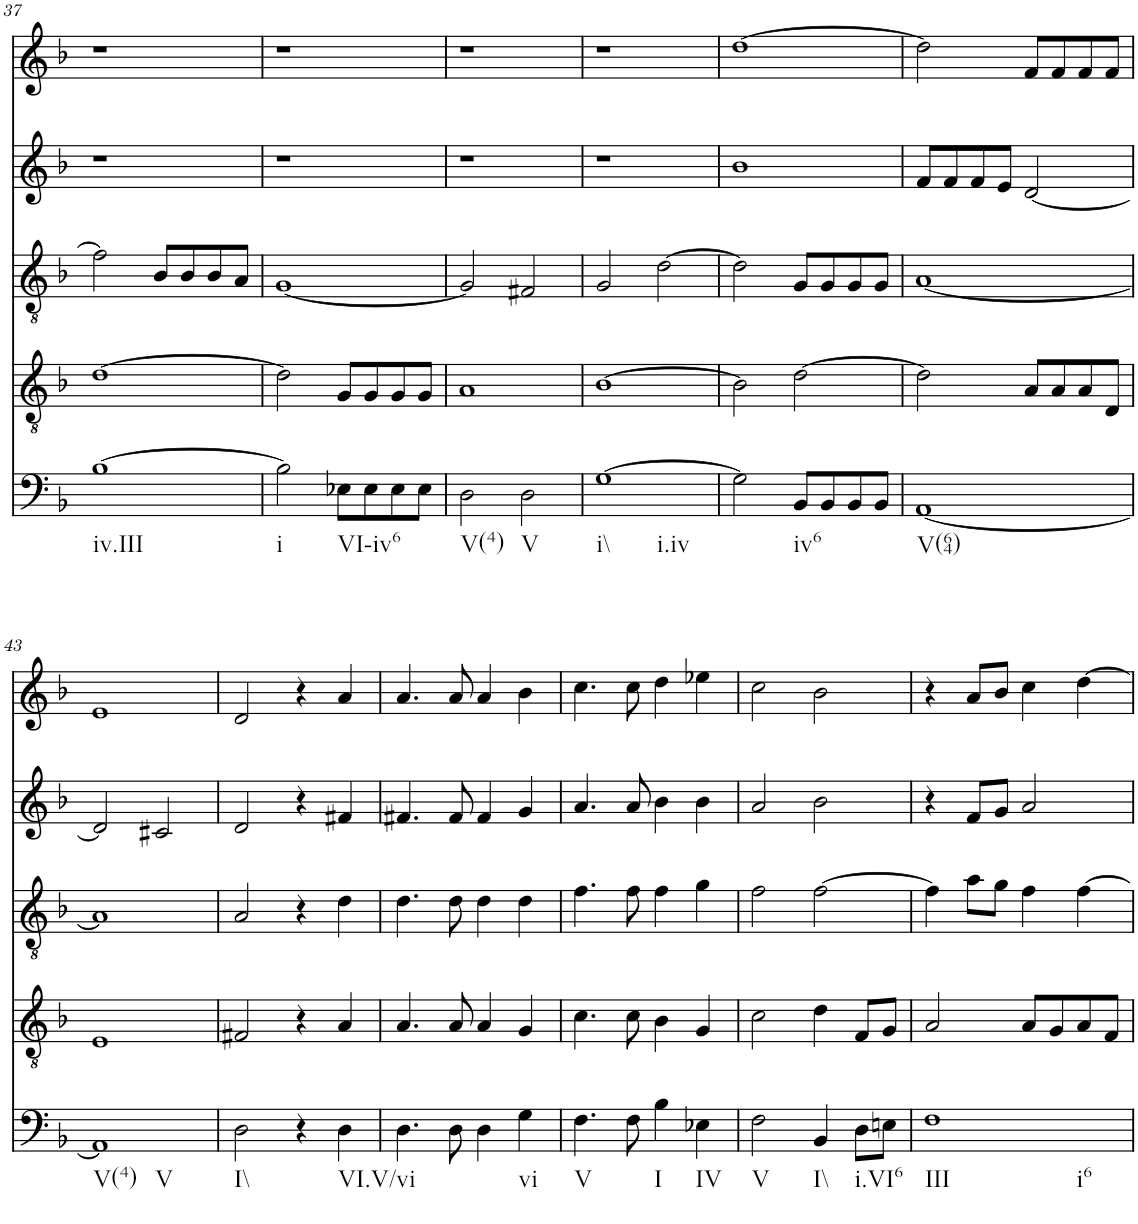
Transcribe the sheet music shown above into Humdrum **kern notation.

**kern	**kern	**kern	**kern	**kern
*part5	*part4	*part3	*part2	*part1
*staff5	*staff4	*staff3	*staff2	*staff1
*I"vox	*I"vox	*I"vox	*I"vox	*I"vox
!!LO:PB:g=z
*clefF4	*clefGv2	*clefGv2	*clefG2	*clefG2
*k[b-]	*k[b-]	*k[b-]	*k[b-]	*k[b-]
*M4/4	*M4/4	*M4/4	*M4/4	*M4/4
=37	=37	=37	=37	=37
!LO:TX:b:t=iv.III	!	!	!	!
[1B-	[1d	2f\]	1r	1r
.	.	8B-/L	.	.
.	.	8B-/	.	.
.	.	8B-/	.	.
.	.	8A/J	.	.
=38	=38	=38	=38	=38
!LO:TX:b:t=i	!	!	!	!
2B-\]	2d\]	[1G	1r	1r
!LO:TX:b:t=VI-iv6	!	!	!	!
8E-X\L	8G/L	.	.	.
8E-\	8G/	.	.	.
8E-\	8G/	.	.	.
8E-\J	8G/J	.	.	.
=39	=39	=39	=39	=39
!LO:TX:b:t=V(4)	!	!	!	!
2D\	1A	2G/]	1r	1r
!LO:TX:b:t=V	!	!	!	!
2D\	.	2F#X/	.	.
=40	=40	=40	=40	=40
!LO:TX:b:t=i\\	!	!	!	!
!LO:TX:b:t=i.iv	!	!	!	!
[1G	[1B-	2G/	1r	1r
.	.	[2d\	.	.
=41	=41	=41	=41	=41
2G\]	2B-\]	2d\]	1b-	[1dd
!LO:TX:b:t=iv6	!	!	!	!
8BB-/L	[2d\	8G/L	.	.
8BB-/	.	8G/	.	.
8BB-/	.	8G/	.	.
8BB-/J	.	8G/J	.	.
=42	=42	=42	=42	=42
!LO:TX:b:t=V(64)	!	!	!	!
[1AA	2d\]	[1A	8f/L	2dd\]
.	.	.	8f/	.
.	.	.	8f/	.
.	.	.	8e/J	.
.	8A/L	.	[2d/	8f/L
.	8A/	.	.	8f/
.	8A/	.	.	8f/
.	8D/J	.	.	8f/J
!!LO:LB:g=z
=43	=43	=43	=43	=43
!LO:TX:b:t=V(4)	!	!	!	!
!LO:TX:b:t=V	!	!	!	!
1AA]	1E	1A]	2d/]	1e
.	.	.	2c#X/	.
=44	=44	=44	=44	=44
!LO:TX:b:t=I\\	!	!	!	!
2D\	2F#X/	2A/	2d/	2d/
4r	4r	4r	4r	4r
!LO:TX:b:t=VI.V/vi	!	!	!	!
4D\	4A/	4d\	4f#X/	4a/
=45	=45	=45	=45	=45
4.D\	4.A/	4.d\	4.f#X/	4.a/
8D\	8A/	8d\	8f#/	8a/
4D\	4A/	4d\	4f#/	4a/
!LO:TX:b:t=vi	!	!	!	!
4G\	4G/	4d\	4g/	4b-\
=46	=46	=46	=46	=46
!LO:TX:b:t=V	!	!	!	!
4.F\	4.c\	4.f\	4.a/	4.cc\
8F\	8c\	8f\	8a/	8cc\
!LO:TX:b:t=I	!	!	!	!
4B-\	4B-\	4f\	4b-\	4dd\
!LO:TX:b:t=IV	!	!	!	!
4E-X\	4G/	4g\	4b-\	4ee-X\
=47	=47	=47	=47	=47
!LO:TX:b:t=V	!	!	!	!
2F\	2c\	2f\	2a/	2cc\
!LO:TX:b:t=I\\	!	!	!	!
4BB-/	4d\	[2f\	2b-\	2b-\
!LO:TX:b:t=i.VI6	!	!	!	!
8D\L	8F/L	.	.	.
8En\J	8G/J	.	.	.
=48	=48	=48	=48	=48
!LO:TX:b:t=III	!	!	!	!
!LO:TX:b:t=i6	!	!	!	!
1F	2A/	4f\]	4r	4r
.	.	8a\L	8f/L	8a/L
.	.	8g\J	8g/J	8b-/J
.	8A/L	4f\	2a/	4cc\
.	8G/	.	.	.
.	8A/	[4f\	.	[4dd\
.	8F/J	.	.	.
=	=	=	=	=
*-	*-	*-	*-	*-
